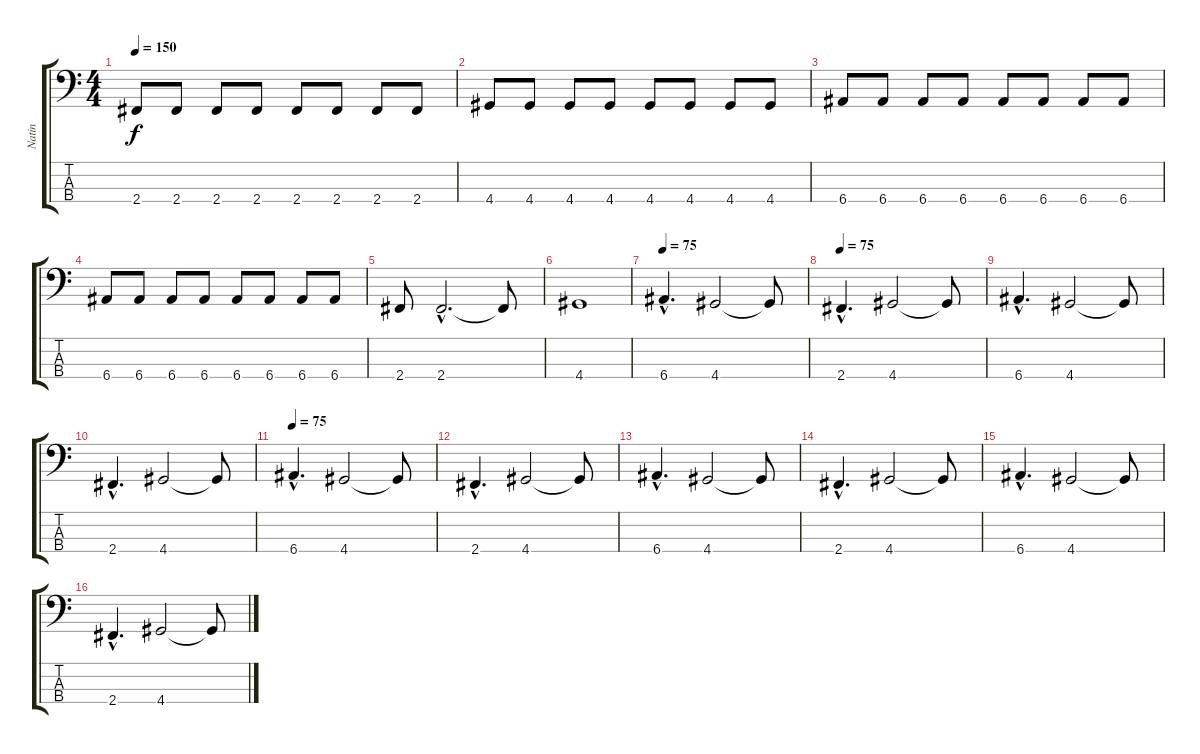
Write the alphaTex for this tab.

\track ("Natin" "Natin") {instrument electricbassfinger}
\staff {score tabs}
\tuning (G2 D2 A1 E1) {hide}
\ts (4 4)
\tempo 150
\clef f4
\ks c
2.4.8{dy f} 2.4.8 2.4.8 2.4.8 2.4.8 2.4.8 2.4.8 2.4.8 |
4.4.8 4.4.8 4.4.8 4.4.8 4.4.8 4.4.8 4.4.8 4.4.8 |
6.4.8 6.4.8 6.4.8 6.4.8 6.4.8 6.4.8 6.4.8 6.4.8 |
6.4.8 6.4.8 6.4.8 6.4.8 6.4.8 6.4.8 6.4.8 6.4.8 |
2.4.8 2.4{hac}.2{d} 2.4{t}.8 |
4.4.1 |
\tempo 75
6.4{hac}.4{d} 4.4.2 4.4{t}.8 |
\tempo 75
2.4{hac}.4{d} 4.4.2 4.4{t}.8 |
6.4{hac}.4{d} 4.4.2 4.4{t}.8 |
2.4{hac}.4{d} 4.4.2 4.4{t}.8 |
\tempo 75
6.4{hac}.4{d} 4.4.2 4.4{t}.8 |
2.4{hac}.4{d} 4.4.2 4.4{t}.8 |
6.4{hac}.4{d} 4.4.2 4.4{t}.8 |
2.4{hac}.4{d} 4.4.2 4.4{t}.8 |
6.4{hac}.4{d} 4.4.2 4.4{t}.8 |
2.4{hac}.4{d} 4.4.2 4.4{t}.8
